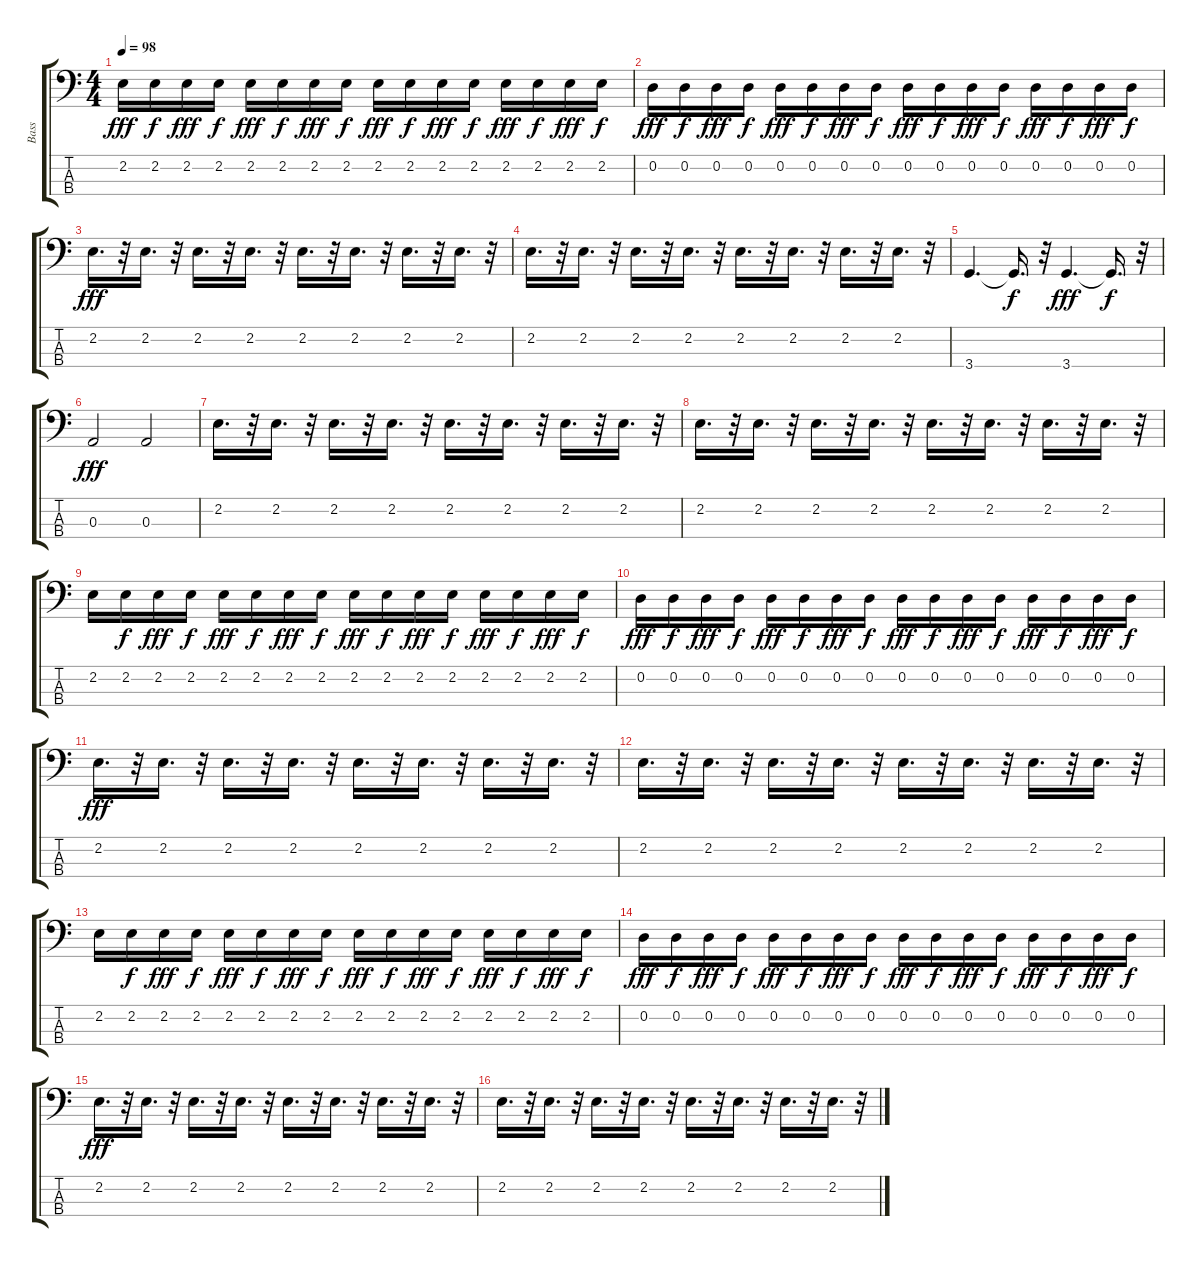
\track ("Bass" "Bass") {instrument electricbassfinger}
\staff {score tabs}
\tuning (G2 D2 A1 E1) {hide}
\ts (4 4)
\tempo 98
\clef f4
\ks c
2.2.16{dy fff} 2.2.16{dy f} 2.2.16{dy fff} 2.2.16{dy f} 2.2.16{dy fff} 2.2.16{dy f} 2.2.16{dy fff} 2.2.16{dy f} 2.2.16{dy fff} 2.2.16{dy f} 2.2.16{dy fff} 2.2.16{dy f} 2.2.16{dy fff} 2.2.16{dy f} 2.2.16{dy fff} 2.2.16{dy f} |
0.2.16{dy fff} 0.2.16{dy f} 0.2.16{dy fff} 0.2.16{dy f} 0.2.16{dy fff} 0.2.16{dy f} 0.2.16{dy fff} 0.2.16{dy f} 0.2.16{dy fff} 0.2.16{dy f} 0.2.16{dy fff} 0.2.16{dy f} 0.2.16{dy fff} 0.2.16{dy f} 0.2.16{dy fff} 0.2.16{dy f} |
2.2.16{d dy fff} r.32 2.2.16{d} r.32 2.2.16{d} r.32 2.2.16{d} r.32 2.2.16{d} r.32 2.2.16{d} r.32 2.2.16{d} r.32 2.2.16{d} r.32 |
2.2.16{d} r.32 2.2.16{d} r.32 2.2.16{d} r.32 2.2.16{d} r.32 2.2.16{d} r.32 2.2.16{d} r.32 2.2.16{d} r.32 2.2.16{d} r.32 |
3.4.4{d} 3.4{t}.16{d dy f} r.32 3.4.4{d dy fff} 3.4{t}.16{d dy f} r.32 |
0.3.2{dy fff} 0.3.2 |
2.2.16{d} r.32 2.2.16{d} r.32 2.2.16{d} r.32 2.2.16{d} r.32 2.2.16{d} r.32 2.2.16{d} r.32 2.2.16{d} r.32 2.2.16{d} r.32 |
2.2.16{d} r.32 2.2.16{d} r.32 2.2.16{d} r.32 2.2.16{d} r.32 2.2.16{d} r.32 2.2.16{d} r.32 2.2.16{d} r.32 2.2.16{d} r.32 |
2.2.16 2.2.16{dy f} 2.2.16{dy fff} 2.2.16{dy f} 2.2.16{dy fff} 2.2.16{dy f} 2.2.16{dy fff} 2.2.16{dy f} 2.2.16{dy fff} 2.2.16{dy f} 2.2.16{dy fff} 2.2.16{dy f} 2.2.16{dy fff} 2.2.16{dy f} 2.2.16{dy fff} 2.2.16{dy f} |
0.2.16{dy fff} 0.2.16{dy f} 0.2.16{dy fff} 0.2.16{dy f} 0.2.16{dy fff} 0.2.16{dy f} 0.2.16{dy fff} 0.2.16{dy f} 0.2.16{dy fff} 0.2.16{dy f} 0.2.16{dy fff} 0.2.16{dy f} 0.2.16{dy fff} 0.2.16{dy f} 0.2.16{dy fff} 0.2.16{dy f} |
2.2.16{d dy fff} r.32 2.2.16{d} r.32 2.2.16{d} r.32 2.2.16{d} r.32 2.2.16{d} r.32 2.2.16{d} r.32 2.2.16{d} r.32 2.2.16{d} r.32 |
2.2.16{d} r.32 2.2.16{d} r.32 2.2.16{d} r.32 2.2.16{d} r.32 2.2.16{d} r.32 2.2.16{d} r.32 2.2.16{d} r.32 2.2.16{d} r.32 |
2.2.16 2.2.16{dy f} 2.2.16{dy fff} 2.2.16{dy f} 2.2.16{dy fff} 2.2.16{dy f} 2.2.16{dy fff} 2.2.16{dy f} 2.2.16{dy fff} 2.2.16{dy f} 2.2.16{dy fff} 2.2.16{dy f} 2.2.16{dy fff} 2.2.16{dy f} 2.2.16{dy fff} 2.2.16{dy f} |
0.2.16{dy fff} 0.2.16{dy f} 0.2.16{dy fff} 0.2.16{dy f} 0.2.16{dy fff} 0.2.16{dy f} 0.2.16{dy fff} 0.2.16{dy f} 0.2.16{dy fff} 0.2.16{dy f} 0.2.16{dy fff} 0.2.16{dy f} 0.2.16{dy fff} 0.2.16{dy f} 0.2.16{dy fff} 0.2.16{dy f} |
2.2.16{d dy fff} r.32 2.2.16{d} r.32 2.2.16{d} r.32 2.2.16{d} r.32 2.2.16{d} r.32 2.2.16{d} r.32 2.2.16{d} r.32 2.2.16{d} r.32 |
2.2.16{d} r.32 2.2.16{d} r.32 2.2.16{d} r.32 2.2.16{d} r.32 2.2.16{d} r.32 2.2.16{d} r.32 2.2.16{d} r.32 2.2.16{d} r.32
